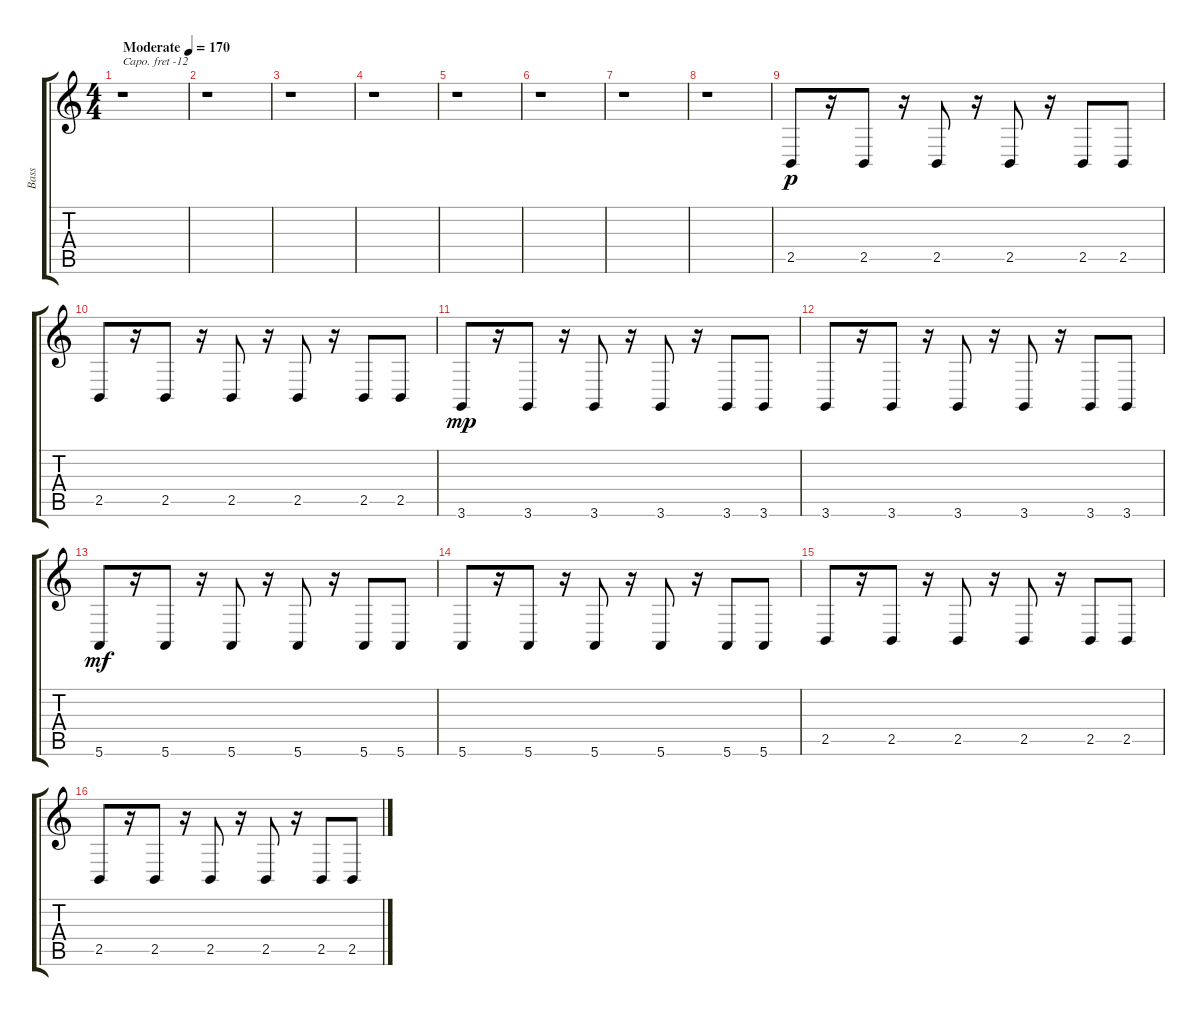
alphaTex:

\track ("Bass" "Bass") {instrument synthbass2}
\staff {score tabs}
\capo -12
\tuning (E4 B3 G3 D3 A2 E2) {hide}
\ts (4 4)
\tempo (170 "Moderate")
\clef g2
\ks c
r.1{dy p instrument synthbass2} |
r.1 |
r.1 |
r.1 |
r.1 |
r.1 |
r.1 |
r.1 |
2.5.8 r.16 2.5.8 r.16 2.5.8 r.16 2.5.8 r.16 2.5.8 2.5.8 |
2.5.8 r.16 2.5.8 r.16 2.5.8 r.16 2.5.8 r.16 2.5.8 2.5.8 |
3.6.8{dy mp} r.16 3.6.8 r.16 3.6.8 r.16 3.6.8 r.16 3.6.8 3.6.8 |
3.6.8 r.16 3.6.8 r.16 3.6.8 r.16 3.6.8 r.16 3.6.8 3.6.8 |
5.6.8{dy mf} r.16 5.6.8 r.16 5.6.8 r.16 5.6.8 r.16 5.6.8 5.6.8 |
5.6.8 r.16 5.6.8 r.16 5.6.8 r.16 5.6.8 r.16 5.6.8 5.6.8 |
2.5.8 r.16 2.5.8 r.16 2.5.8 r.16 2.5.8 r.16 2.5.8 2.5.8 |
2.5.8 r.16 2.5.8 r.16 2.5.8 r.16 2.5.8 r.16 2.5.8 2.5.8
